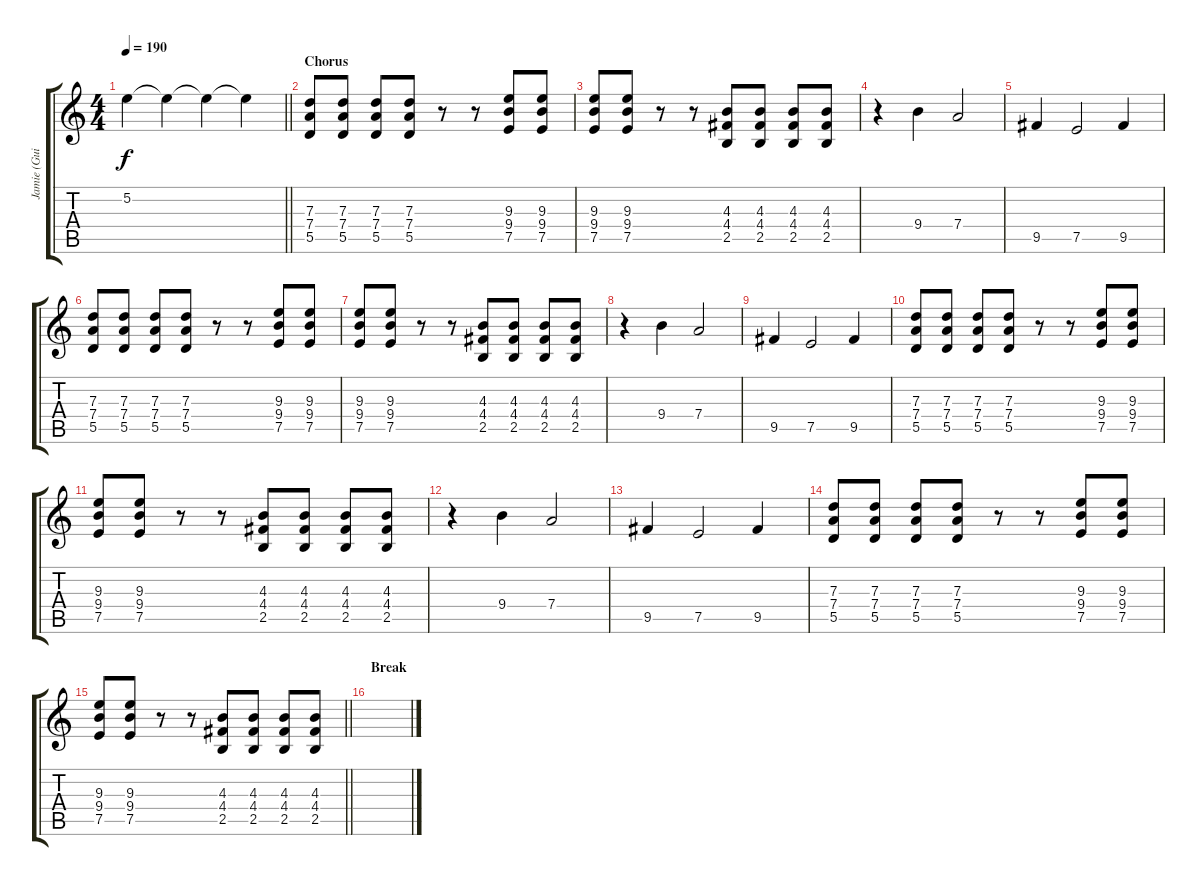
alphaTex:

\track ("Jamie (Guitar II)" "Jamie (Gui") {instrument electricguitarclean}
\staff {score tabs}
\tuning (E4 B3 G3 D3 A2 E2) {hide}
\ts (4 4)
\tempo 190
\clef g2
\barLineRight lightlight
\ks c
5.2{t}.4{dy f} 5.2{t}.4 5.2{t}.4 5.2{t}.4 |
\section ("" "Chorus")
(7.3 7.4 5.5).8{instrument overdrivenguitar} (7.3 7.4 5.5).8{instrument overdrivenguitar} (7.3 7.4 5.5).8{instrument overdrivenguitar} (7.3 7.4 5.5).8{instrument overdrivenguitar} r.8 r.8 (9.3 9.4 7.5).8 (9.3 9.4 7.5).8 |
(9.3 9.4 7.5).8 (9.3 9.4 7.5).8 r.8 r.8 (4.3 4.4 2.5).8 (4.3 4.4 2.5).8 (4.3 4.4 2.5).8 (4.3 4.4 2.5).8 |
r.4 9.4.4 7.4.2 |
9.5.4 7.5.2 9.5.4 |
(7.3 7.4 5.5).8{instrument overdrivenguitar} (7.3 7.4 5.5).8{instrument overdrivenguitar} (7.3 7.4 5.5).8{instrument overdrivenguitar} (7.3 7.4 5.5).8{instrument overdrivenguitar} r.8 r.8 (9.3 9.4 7.5).8 (9.3 9.4 7.5).8 |
(9.3 9.4 7.5).8 (9.3 9.4 7.5).8 r.8 r.8 (4.3 4.4 2.5).8 (4.3 4.4 2.5).8 (4.3 4.4 2.5).8 (4.3 4.4 2.5).8 |
r.4 9.4.4 7.4.2 |
9.5.4 7.5.2 9.5.4 |
(7.3 7.4 5.5).8{instrument overdrivenguitar} (7.3 7.4 5.5).8{instrument overdrivenguitar} (7.3 7.4 5.5).8{instrument overdrivenguitar} (7.3 7.4 5.5).8{instrument overdrivenguitar} r.8 r.8 (9.3 9.4 7.5).8 (9.3 9.4 7.5).8 |
(9.3 9.4 7.5).8 (9.3 9.4 7.5).8 r.8 r.8 (4.3 4.4 2.5).8 (4.3 4.4 2.5).8 (4.3 4.4 2.5).8 (4.3 4.4 2.5).8 |
r.4 9.4.4 7.4.2 |
9.5.4 7.5.2 9.5.4 |
(7.3 7.4 5.5).8{instrument overdrivenguitar} (7.3 7.4 5.5).8{instrument overdrivenguitar} (7.3 7.4 5.5).8{instrument overdrivenguitar} (7.3 7.4 5.5).8{instrument overdrivenguitar} r.8 r.8 (9.3 9.4 7.5).8 (9.3 9.4 7.5).8 |
\barLineRight lightlight
(9.3 9.4 7.5).8 (9.3 9.4 7.5).8 r.8 r.8 (4.3 4.4 2.5).8 (4.3 4.4 2.5).8 (4.3 4.4 2.5).8 (4.3 4.4 2.5).8 |
\section ("" "Break")
